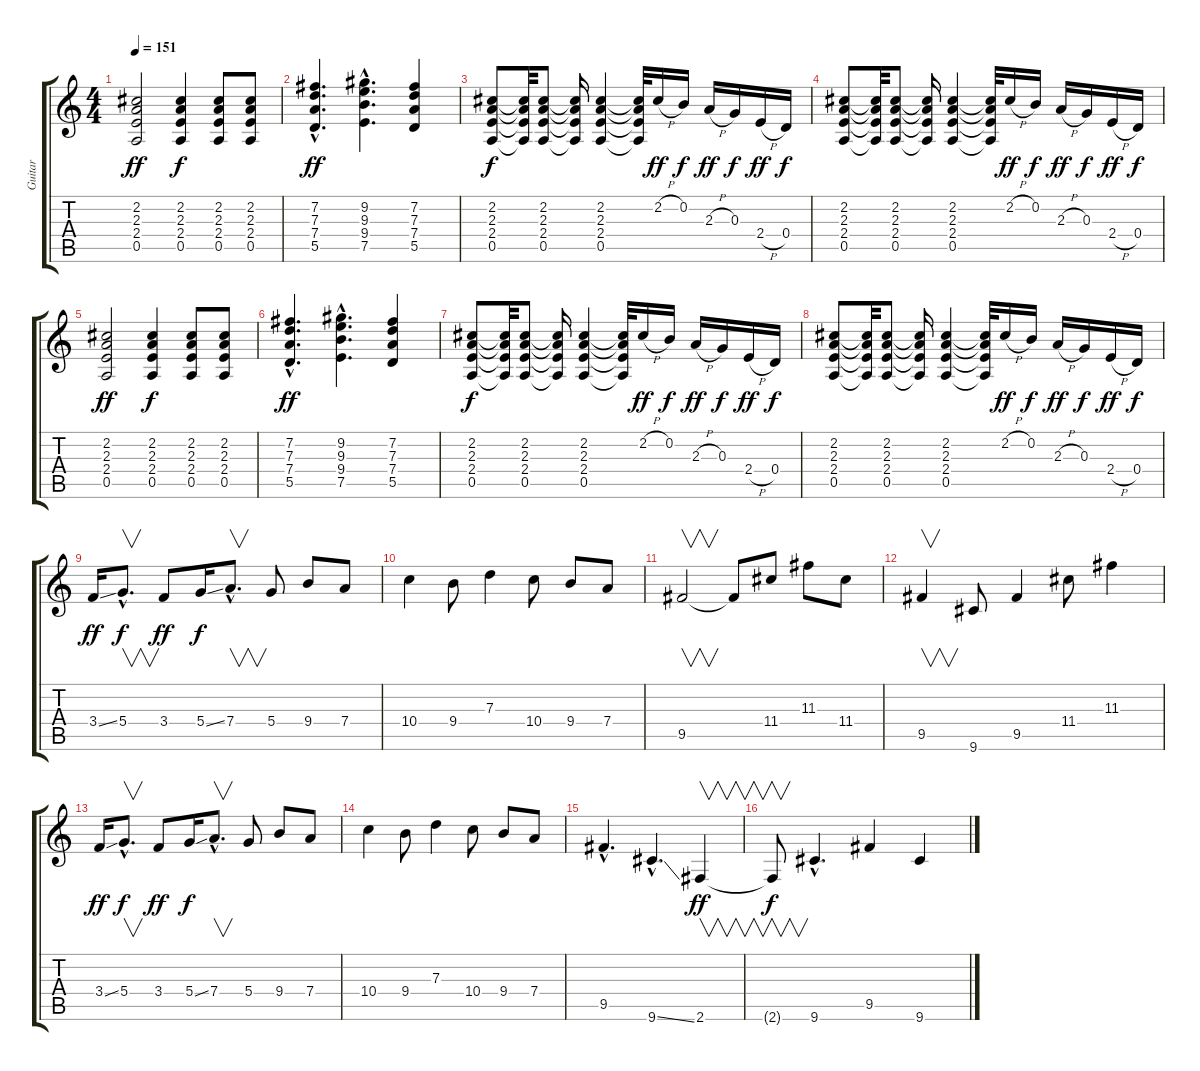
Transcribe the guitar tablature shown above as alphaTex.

\track ("Guitar" "Guitar") {instrument electricguitarclean}
\staff {score tabs}
\tuning (E4 B3 G3 D3 A2 E2) {hide}
\ts (4 4)
\tempo 151
\clef g2
\ks c
(2.2 2.3 2.4 0.5).2{dy ff} (2.2 2.3 2.4 0.5).4{dy f} (2.2 2.3 2.4 0.5).8 (2.2 2.3 2.4 0.5).8 |
(7.2{hac} 7.3{hac} 7.4{hac} 5.5{hac}).4{d dy ff} (9.2{hac} 9.3{hac} 9.4{hac} 7.5{hac}).4{d} (7.2 7.3 7.4 5.5).4 |
(2.2 2.3 2.4 0.5).8{dy f} (2.2{t} 2.3{t} 2.4{t} 0.5{t}).32 (2.2 2.3 2.4 0.5).8 (2.2{t} 2.3{t} 2.4{t} 0.5{t}).16 (2.2 2.3 2.4 0.5).4 (2.2{t} 2.3{t} 2.4{t} 0.5{t}).32 2.2{h}.16{dy ff} 0.2.16{dy f} 2.3{h}.16{dy ff} 0.3.16{dy f} 2.4{h}.16{dy ff} 0.4.16{dy f} |
(2.2 2.3 2.4 0.5).8 (2.2{t} 2.3{t} 2.4{t} 0.5{t}).32 (2.2 2.3 2.4 0.5).8 (2.2{t} 2.3{t} 2.4{t} 0.5{t}).16 (2.2 2.3 2.4 0.5).4 (2.2{t} 2.3{t} 2.4{t} 0.5{t}).32 2.2{h}.16{dy ff} 0.2.16{dy f} 2.3{h}.16{dy ff} 0.3.16{dy f} 2.4{h}.16{dy ff} 0.4.16{dy f} |
(2.2 2.3 2.4 0.5).2{dy ff} (2.2 2.3 2.4 0.5).4{dy f} (2.2 2.3 2.4 0.5).8 (2.2 2.3 2.4 0.5).8 |
(7.2{hac} 7.3{hac} 7.4{hac} 5.5{hac}).4{d dy ff} (9.2{hac} 9.3{hac} 9.4{hac} 7.5{hac}).4{d} (7.2 7.3 7.4 5.5).4 |
(2.2 2.3 2.4 0.5).8{dy f} (2.2{t} 2.3{t} 2.4{t} 0.5{t}).32 (2.2 2.3 2.4 0.5).8 (2.2{t} 2.3{t} 2.4{t} 0.5{t}).16 (2.2 2.3 2.4 0.5).4 (2.2{t} 2.3{t} 2.4{t} 0.5{t}).32 2.2{h}.16{dy ff} 0.2.16{dy f} 2.3{h}.16{dy ff} 0.3.16{dy f} 2.4{h}.16{dy ff} 0.4.16{dy f} |
(2.2 2.3 2.4 0.5).8 (2.2{t} 2.3{t} 2.4{t} 0.5{t}).32 (2.2 2.3 2.4 0.5).8 (2.2{t} 2.3{t} 2.4{t} 0.5{t}).16 (2.2 2.3 2.4 0.5).4 (2.2{t} 2.3{t} 2.4{t} 0.5{t}).32 2.2{h}.16{dy ff} 0.2.16{dy f} 2.3{h}.16{dy ff} 0.3.16{dy f} 2.4{h}.16{dy ff} 0.4.16{dy f} |
3.4{ss}.16{dy ff} 5.4{hac}.8{v d dy f} 3.4.8{dy ff} 5.4{ss}.16{dy f} 7.4{hac}.8{v d} 5.4.8 9.4.8 7.4.8 |
10.4.4 9.4.8 7.3.4 10.4.8 9.4.8 7.4.8 |
9.5.2{v} 9.5{t}.8 11.4.8 11.3.8 11.4.8 |
9.5.4{v} 9.6.8 9.5.4 11.4.8 11.3.4 |
3.4{ss}.16{dy ff} 5.4{hac}.8{v d dy f} 3.4.8{dy ff} 5.4{ss}.16{dy f} 7.4{hac}.8{v d} 5.4.8 9.4.8 7.4.8 |
10.4.4 9.4.8 7.3.4 10.4.8 9.4.8 7.4.8 |
9.5{hac}.4{d} 9.6{ss hac}.4{d} 2.6.4{v dy ff} |
2.6{t}.8{v dy f} 9.6{hac}.4{d} 9.5.4 9.6.4
